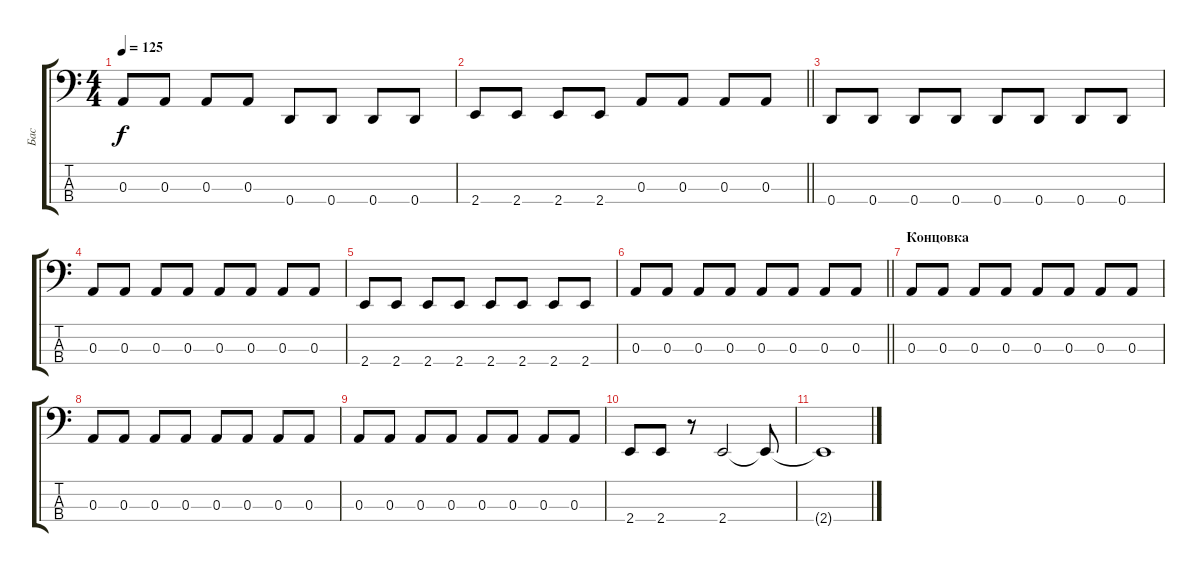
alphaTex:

\track ("Бас" "Бас") {instrument electricbasspick}
\staff {score tabs}
\tuning (G2 D2 A1 D1) {hide}
\ts (4 4)
\tempo 125
\clef f4
\ks c
0.3.8{dy f} 0.3.8 0.3.8 0.3.8 0.4.8 0.4.8 0.4.8 0.4.8 |
\barLineRight lightlight
2.4.8 2.4.8 2.4.8 2.4.8 0.3.8 0.3.8 0.3.8 0.3.8 |
0.4.8 0.4.8 0.4.8 0.4.8 0.4.8 0.4.8 0.4.8 0.4.8 |
0.3.8 0.3.8 0.3.8 0.3.8 0.3.8 0.3.8 0.3.8 0.3.8 |
2.4.8 2.4.8 2.4.8 2.4.8 2.4.8 2.4.8 2.4.8 2.4.8 |
\barLineRight lightlight
0.3.8 0.3.8 0.3.8 0.3.8 0.3.8 0.3.8 0.3.8 0.3.8 |
\section ("" "Концовка")
0.3.8 0.3.8 0.3.8 0.3.8 0.3.8 0.3.8 0.3.8 0.3.8 |
0.3.8 0.3.8 0.3.8 0.3.8 0.3.8 0.3.8 0.3.8 0.3.8 |
0.3.8 0.3.8 0.3.8 0.3.8 0.3.8 0.3.8 0.3.8 0.3.8 |
2.4.8 2.4.8 r.8 2.4.2 2.4{t}.8 |
2.4{t}.1
